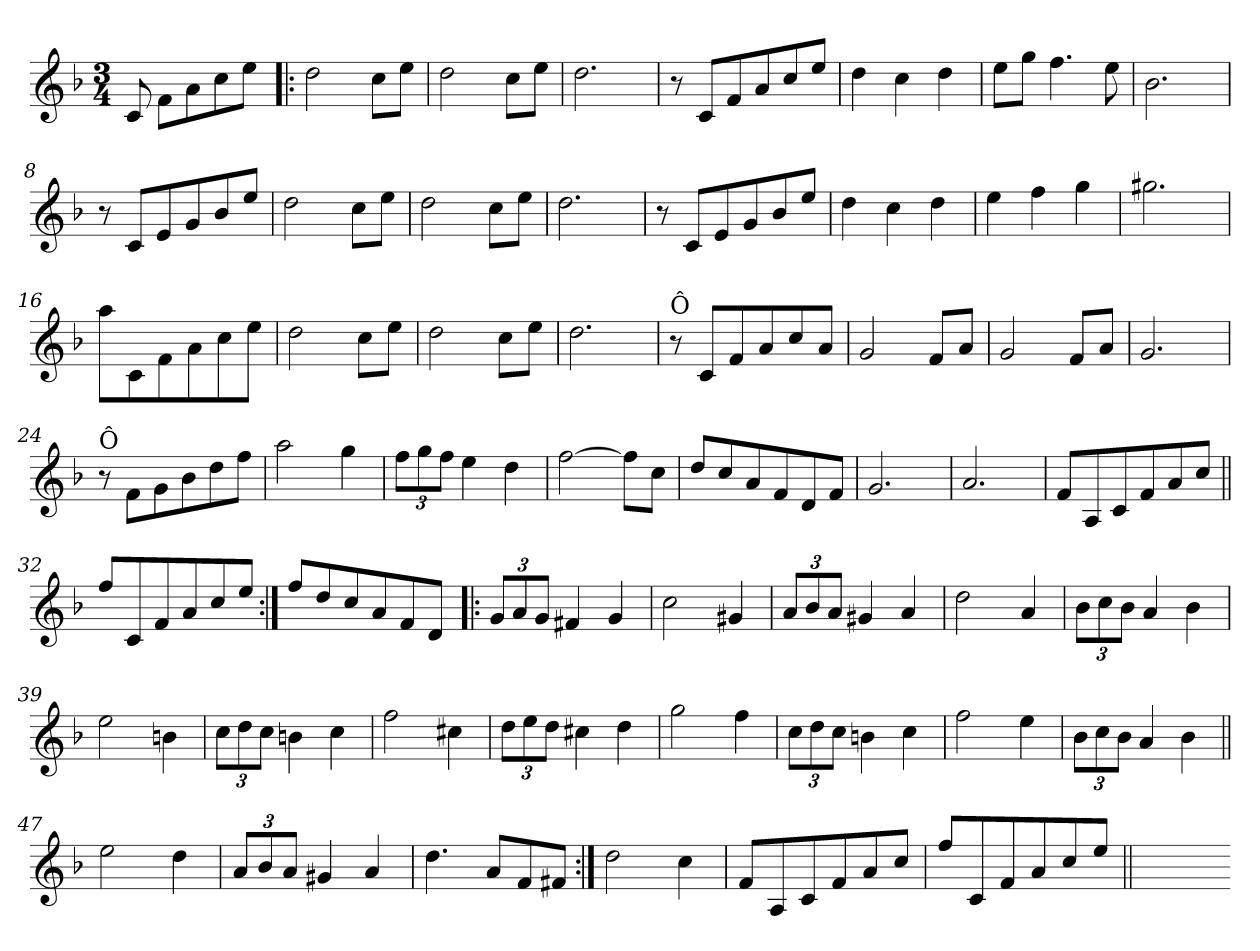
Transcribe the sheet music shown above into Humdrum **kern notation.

**kern
*part1
*staff1
*clefG2
*k[b-]
*F:
*M3/4
=
8c/
8f\L
8a\
8cc\
8ee\J
=1!|:
2dd\
8cc\L
8ee\J
=2
2dd\
8cc\L
8ee\J
=3
2.dd\
=4
8r
8c/L
8f/
8a/
8cc/
8ee/J
!!LO:LB:g=z
=5
4dd\
4cc\
4dd\
=6
8ee\L
8gg\J
4.ff\
8ee\
=7
2.b-\
=8
8r
8c/L
8e/
8g/
8b-/
8ee/J
=9
2dd\
8cc\L
8ee\J
=10
2dd\
8cc\L
8ee\J
!!LO:LB:g=z
=11
2.dd\
=12
8r
8c/L
8e/
8g/
8b-/
8ee/J
=13
4dd\
4cc\
4dd\
=14
4ee\
4ff\
4gg\
=15
2.gg#X\
=16
8aa\L
8c\
8f\
8a\
8cc\
8ee\J
!!LO:LB:g=z
=17
2dd\
8cc\L
8ee\J
=18
2dd\
8cc\L
8ee\J
=19
2.dd\
=20
!LO:TX:a:t=Ô
8r
8c/L
8f/
8a/
8cc/
8a/J
=21
2g/
8f/L
8a/J
!!LO:LB:g=z
=22
2g/
8f/L
8a/J
=23
2.g/
=24
!LO:TX:a:t=Ô
8r
8f\L
8g\
8b-\
8dd\
8ff\J
=25
2aa\
4gg\
=26
12ff\L
12gg\
12ff\J
4ee\
4dd\
=27
[2ff\
8ff\L]
8cc\J
!!LO:LB:g=z
=28
8dd/L
8cc/
8a/
8f/
8d/
8f/J
=29
2.g/
=30
2.a/
=31
8f/L
8A/
8c/
8f/
8a/
8cc/J
=32||
8ff/L
8c/
8f/
8a/
8cc/
8ee/J
!!LO:LB:g=z
=33:|!
8ff/L
8dd/
8cc/
8a/
8f/
8d/J
=34!|:
12g/L
12a/
12g/J
4f#X/
4g/
=35
2cc\
4g#X/
=36
12a/L
12b-/
12a/J
4g#X/
4a/
=37
2dd\
4a/
!!LO:LB:g=z
=38
12b-\L
12cc\
12b-\J
4a/
4b-\
=39
2ee\
4bn\
=40
12cc\L
12dd\
12cc\J
4bn\
4cc\
=41
2ff\
4cc#X\
=42
12dd\L
12ee\
12dd\J
4cc#X\
4dd\
!!LO:LB:g=z
=43
2gg\
4ff\
=44
12cc\L
12dd\
12cc\J
4bn\
4cc\
=45
2ff\
4ee\
=46
12b-\L
12cc\
12b-\J
4a/
4b-\
=47||
2ee\
4dd\
=48
12a/L
12b-/
12a/J
4g#X/
4a/
!!LO:LB:g=z
=49
4.dd\
8a/L
8f/
8f#X/J
=50:|!
2dd\
4cc\
=51
8f/L
8A/
8c/
8f/
8a/
8cc/J
=52
8ff/L
8c/
8f/
8a/
8cc/
8ee/J
=52X1||
*stria0
2.ryy
=-
*-
